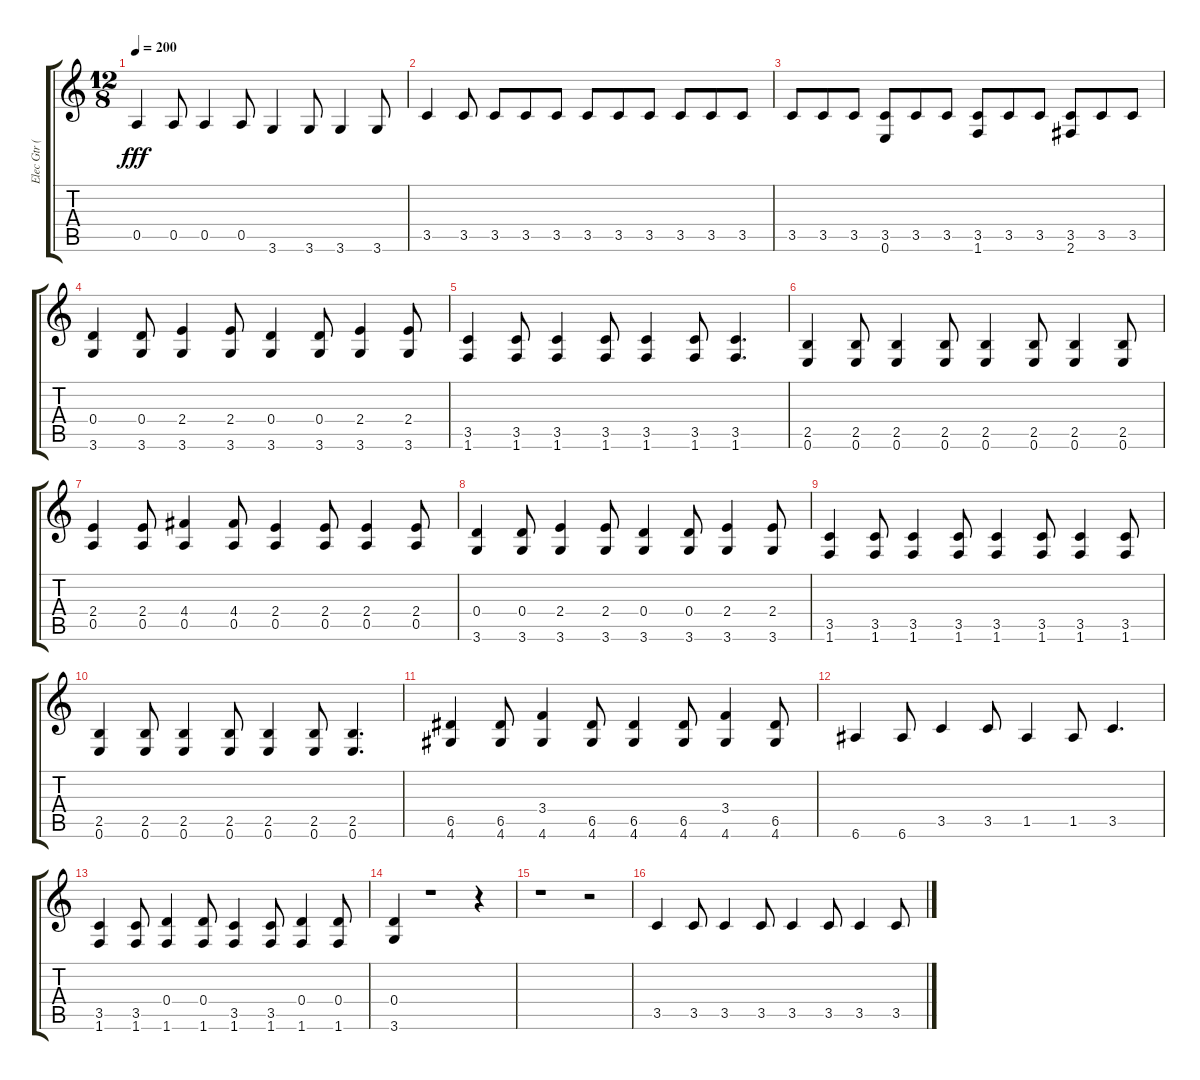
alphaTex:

\track ("Elec Gtr (muted)" "Elec Gtr (") {instrument electricguitarmuted}
\staff {score tabs}
\tuning (E4 B3 G3 D3 A2 E2) {hide}
\ts (12 8)
\tempo 200
\clef g2
\ks c
0.5.4{dy fff} 0.5.8 0.5.4 0.5.8 3.6.4 3.6.8 3.6.4 3.6.8 |
3.5.4 3.5.8 3.5.8 3.5.8 3.5.8 3.5.8 3.5.8 3.5.8 3.5.8 3.5.8 3.5.8 |
3.5.8 3.5.8 3.5.8 (3.5 0.6).8 3.5.8 3.5.8 (3.5 1.6).8 3.5.8 3.5.8 (3.5 2.6).8 3.5.8 3.5.8 |
(0.4 3.6).4 (0.4 3.6).8 (2.4 3.6).4 (2.4 3.6).8 (0.4 3.6).4 (0.4 3.6).8 (2.4 3.6).4 (2.4 3.6).8 |
(3.5 1.6).4 (3.5 1.6).8 (3.5 1.6).4 (3.5 1.6).8 (3.5 1.6).4 (3.5 1.6).8 (3.5 1.6).4{d} |
(2.5 0.6).4 (2.5 0.6).8 (2.5 0.6).4 (2.5 0.6).8 (2.5 0.6).4 (2.5 0.6).8 (2.5 0.6).4 (2.5 0.6).8 |
(2.4 0.5).4 (2.4 0.5).8 (4.4 0.5).4 (4.4 0.5).8 (2.4 0.5).4 (2.4 0.5).8 (2.4 0.5).4 (2.4 0.5).8 |
(0.4 3.6).4 (0.4 3.6).8 (2.4 3.6).4 (2.4 3.6).8 (0.4 3.6).4 (0.4 3.6).8 (2.4 3.6).4 (2.4 3.6).8 |
(3.5 1.6).4 (3.5 1.6).8 (3.5 1.6).4 (3.5 1.6).8 (3.5 1.6).4 (3.5 1.6).8 (3.5 1.6).4 (3.5 1.6).8 |
(2.5 0.6).4 (2.5 0.6).8 (2.5 0.6).4 (2.5 0.6).8 (2.5 0.6).4 (2.5 0.6).8 (2.5 0.6).4{d} |
(6.5 4.6).4 (6.5 4.6).8 (3.4 4.6).4 (6.5 4.6).8 (6.5 4.6).4 (6.5 4.6).8 (3.4 4.6).4 (6.5 4.6).8 |
6.6.4 6.6.8 3.5.4 3.5.8 1.5.4 1.5.8 3.5.4{d} |
(3.5 1.6).4 (3.5 1.6).8 (0.4 1.6).4 (0.4 1.6).8 (3.5 1.6).4 (3.5 1.6).8 (0.4 1.6).4 (0.4 1.6).8 |
(0.4 3.6).4 r.1 r.4 |
r.1 r.2 |
3.5.4 3.5.8 3.5.4 3.5.8 3.5.4 3.5.8 3.5.4 3.5.8
